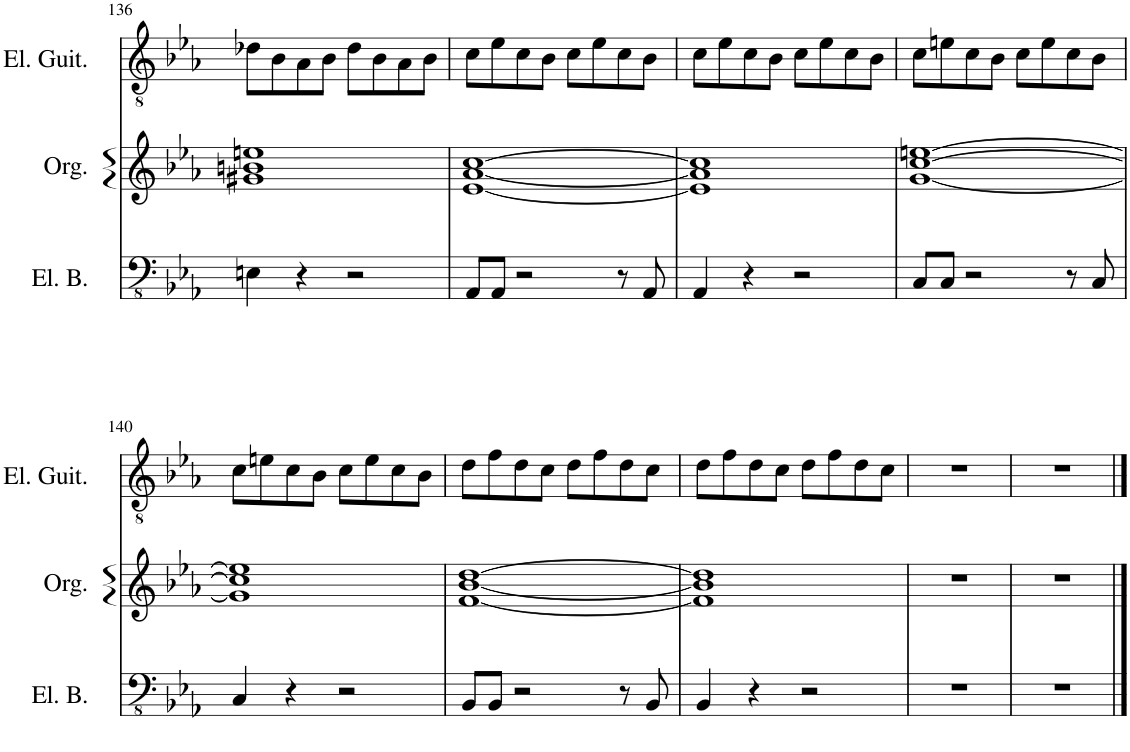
**kern	**kern	**kern
*part3	*part2	*part1
*staff3	*staff2	*staff1
*I"Electric Bass	*I"Organ	*I"Electric Guitar
*I'El. B.	*I'Org.	*I'El. Guit.
!!LO:PB:g=z
*clefFv4	*clefG2	*clefGv2
*k[b-e-a-]	*k[b-e-a-]	*k[b-e-a-]
*M4/4	*M4/4	*M4/4
=136	=136	=136
4EEn\	1g#X 1bn 1een	8d-X\L
.	.	8B-\
4r	.	8A-\
.	.	8B-\J
2r	.	8d-\L
.	.	8B-\
.	.	8A-\
.	.	8B-\J
=137	=137	=137
8AAA-/L	[1e- [1a- [1cc	8c\L
8AAA-/J	.	8e-\
2r	.	8c\
.	.	8B-\J
.	.	8c\L
.	.	8e-\
8r	.	8c\
8AAA-/	.	8B-\J
=138	=138	=138
4AAA-/	1e-] 1a-] 1cc]	8c\L
.	.	8e-\
4r	.	8c\
.	.	8B-\J
2r	.	8c\L
.	.	8e-\
.	.	8c\
.	.	8B-\J
=139	=139	=139
8CC/L	[1g [1cc [1een	8c\L
8CC/J	.	8en\
2r	.	8c\
.	.	8B-\J
.	.	8c\L
.	.	8e\
8r	.	8c\
8CC/	.	8B-\J
!!LO:LB:g=z
=140	=140	=140
4CC/	1g] 1cc] 1ee]	8c\L
.	.	8en\
4r	.	8c\
.	.	8B-\J
2r	.	8c\L
.	.	8e\
.	.	8c\
.	.	8B-\J
=141	=141	=141
8BBB-/L	[1f [1b- [1dd	8d\L
8BBB-/J	.	8f\
2r	.	8d\
.	.	8c\J
.	.	8d\L
.	.	8f\
8r	.	8d\
8BBB-/	.	8c\J
=142	=142	=142
4BBB-/	1f] 1b-] 1dd]	8d\L
.	.	8f\
4r	.	8d\
.	.	8c\J
2r	.	8d\L
.	.	8f\
.	.	8d\
.	.	8c\J
=143	=143	=143
1r	1r	1r
=144	=144	=144
1r	1r	1r
==	==	==
*-	*-	*-
